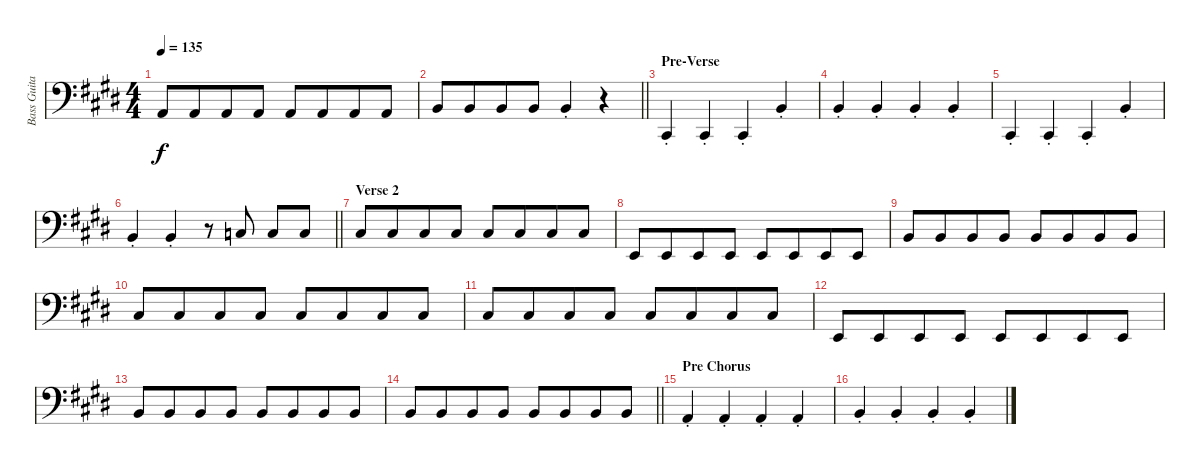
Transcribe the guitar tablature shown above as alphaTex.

\track ("Bass Guitar" "Bass Guita") {instrument electricbasspick}
\staff {score}
\tuning (Gb2 Db2 Ab1 Db1) {hide}
\ts (4 4)
\tempo 135
\clef f4
\ks c#minor
1.3.8{dy f} 1.3.8{beam merge} 1.3.8 1.3.8 1.3.8 1.3.8{beam merge} 1.3.8 1.3.8 |
\barLineRight lightlight
3.3.8 3.3.8{beam merge} 3.3.8 3.3.8 3.3{st}.4 r.4 |
\section ("" "Pre-Verse")
0.4{st}.4 0.4{st}.4 0.4{st}.4 3.3{st}.4 |
3.3{st}.4 3.3{st}.4 3.3{st}.4 3.3{st}.4 |
0.4{st}.4 0.4{st}.4 0.4{st}.4 3.3{st}.4 |
\barLineRight lightlight
3.3{st}.4 3.3{st}.4 r.8 4.3.8 4.3.8 4.3.8 |
\section ("" "Verse 2")
5.3.8 5.3.8{beam merge} 5.3.8 5.3.8 5.3.8 5.3.8{beam merge} 5.3.8 5.3.8 |
3.4.8 3.4.8{beam merge} 3.4.8 3.4.8 3.4.8 3.4.8{beam merge} 3.4.8 3.4.8 |
3.3.8 3.3.8{beam merge} 3.3.8 3.3.8 3.3.8 3.3.8{beam merge} 3.3.8 3.3.8 |
5.3.8 5.3.8{beam merge} 5.3.8 5.3.8 5.3.8 5.3.8{beam merge} 5.3.8 5.3.8 |
5.3.8 5.3.8{beam merge} 5.3.8 5.3.8 5.3.8 5.3.8{beam merge} 5.3.8 5.3.8 |
3.4.8 3.4.8{beam merge} 3.4.8 3.4.8 3.4.8 3.4.8{beam merge} 3.4.8 3.4.8 |
3.3.8 3.3.8{beam merge} 3.3.8 3.3.8 3.3.8 3.3.8{beam merge} 3.3.8 3.3.8 |
\barLineRight lightlight
3.3.8 3.3.8{beam merge} 3.3.8 3.3.8 3.3.8 3.3.8{beam merge} 3.3.8 3.3.8 |
\section ("" "Pre Chorus")
1.3{st}.4 1.3{st}.4 1.3{st}.4 1.3{st}.4 |
3.3{st}.4 3.3{st}.4 3.3{st}.4 3.3{st}.4
